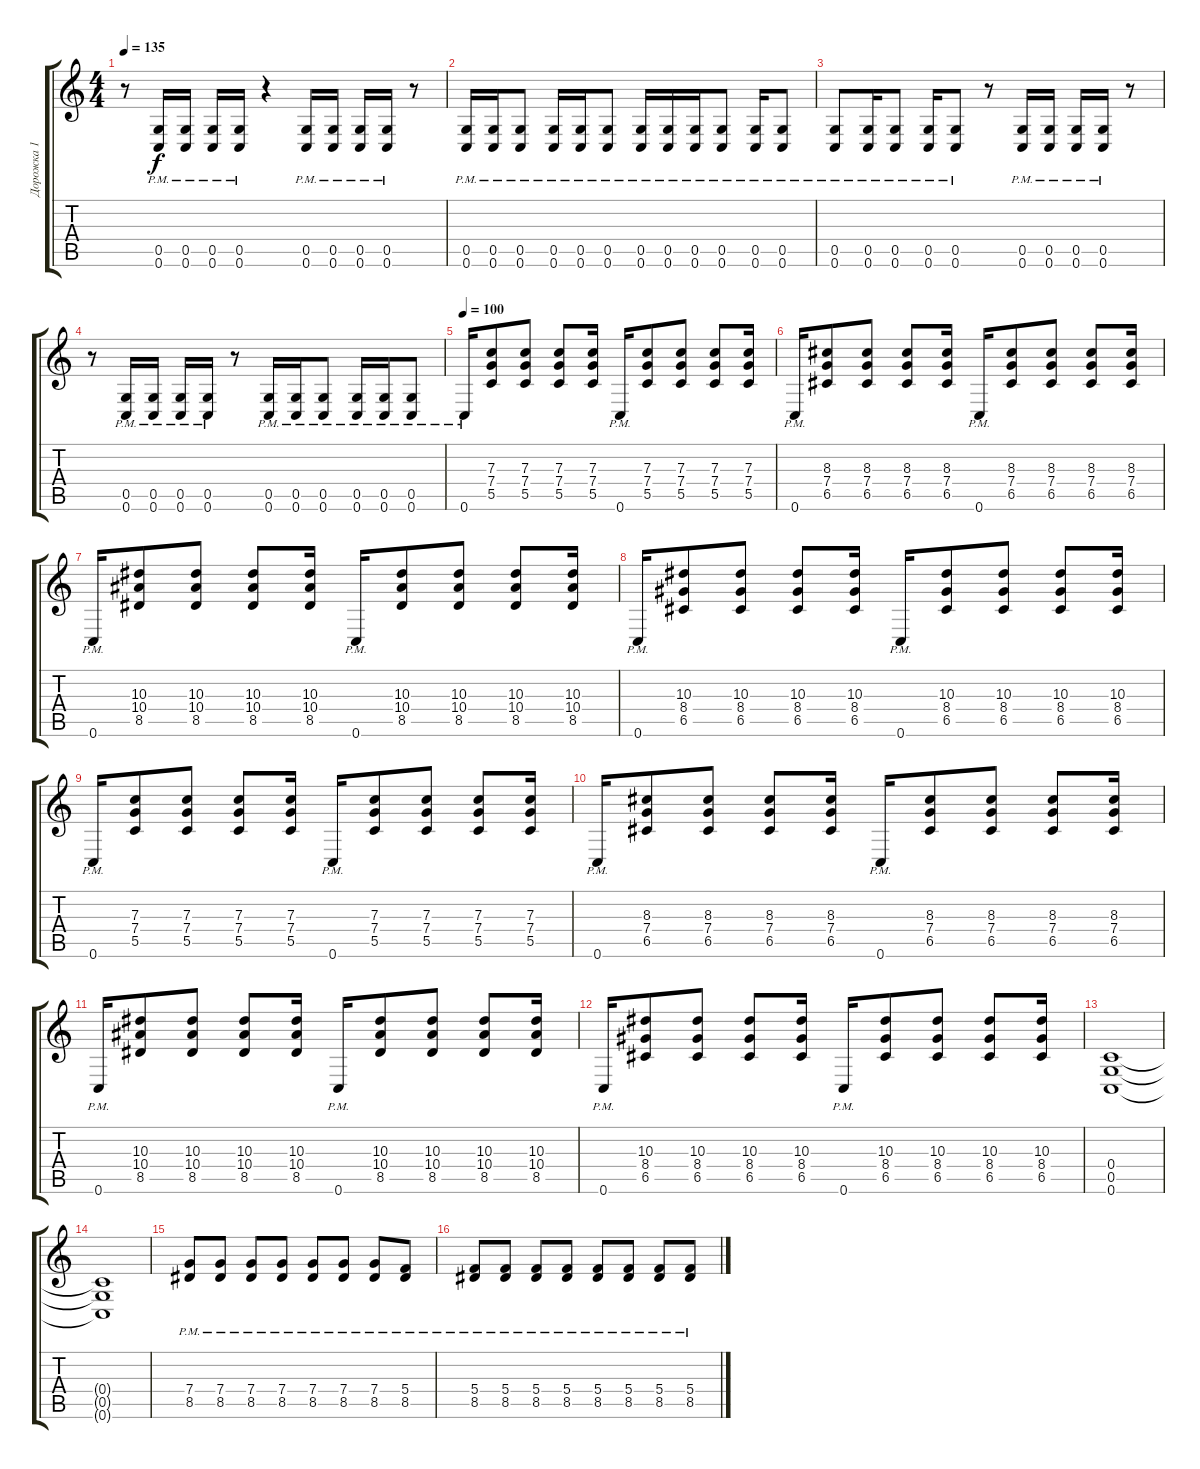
\track ("Дорожка 1" "Дорожка 1") {instrument distortionguitar}
\staff {score tabs}
\tuning (D4 A3 F3 C3 G2 C2) {hide}
\ts (4 4)
\tempo 135
\clef g2
\ks c
r.8{dy f} (0.5{pm} 0.6{pm}).16 (0.5{pm} 0.6{pm}).16 (0.5{pm} 0.6{pm}).16 (0.5{pm} 0.6{pm}).16 r.4 (0.5{pm} 0.6{pm}).16 (0.5{pm} 0.6{pm}).16 (0.5{pm} 0.6{pm}).16 (0.5{pm} 0.6{pm}).16 r.8 |
(0.5{pm} 0.6{pm}).16 (0.5{pm} 0.6{pm}).16 (0.5{pm} 0.6{pm}).8 (0.5{pm} 0.6{pm}).16 (0.5{pm} 0.6{pm}).16 (0.5{pm} 0.6{pm}).8 (0.5{pm} 0.6{pm}).16 (0.5{pm} 0.6{pm}).16 (0.5{pm} 0.6{pm}).16 (0.5{pm} 0.6{pm}).8 (0.5{pm} 0.6{pm}).16 (0.5{pm} 0.6{pm}).8 |
(0.5{pm} 0.6{pm}).8 (0.5{pm} 0.6{pm}).16 (0.5{pm} 0.6{pm}).8 (0.5{pm} 0.6{pm}).16 (0.5{pm} 0.6{pm}).8 r.8 (0.5{pm} 0.6{pm}).16 (0.5{pm} 0.6{pm}).16 (0.5{pm} 0.6{pm}).16 (0.5{pm} 0.6{pm}).16 r.8 |
r.8 (0.5{pm} 0.6{pm}).16 (0.5{pm} 0.6{pm}).16 (0.5{pm} 0.6{pm}).16 (0.5{pm} 0.6{pm}).16 r.8 (0.5{pm} 0.6{pm}).16 (0.5{pm} 0.6{pm}).16 (0.5{pm} 0.6{pm}).8 (0.5{pm} 0.6{pm}).16 (0.5{pm} 0.6{pm}).16 (0.5{pm} 0.6{pm}).8 |
\tempo 100
0.6{pm}.16 (7.3 7.4 5.5).8 (7.3 7.4 5.5).8 (7.3 7.4 5.5).8 (7.3 7.4 5.5).16 0.6{pm}.16 (7.3 7.4 5.5).8 (7.3 7.4 5.5).8 (7.3 7.4 5.5).8 (7.3 7.4 5.5).16 |
0.6{pm}.16 (8.3 7.4 6.5).8 (8.3 7.4 6.5).8 (8.3 7.4 6.5).8 (8.3 7.4 6.5).16 0.6{pm}.16 (8.3 7.4 6.5).8 (8.3 7.4 6.5).8 (8.3 7.4 6.5).8 (8.3 7.4 6.5).16 |
0.6{pm}.16 (10.3 10.4 8.5).8 (10.3 10.4 8.5).8 (10.3 10.4 8.5).8 (10.3 10.4 8.5).16 0.6{pm}.16 (10.3 10.4 8.5).8 (10.3 10.4 8.5).8 (10.3 10.4 8.5).8 (10.3 10.4 8.5).16 |
0.6{pm}.16 (10.3 8.4 6.5).8 (10.3 8.4 6.5).8 (10.3 8.4 6.5).8 (10.3 8.4 6.5).16 0.6{pm}.16 (10.3 8.4 6.5).8 (10.3 8.4 6.5).8 (10.3 8.4 6.5).8 (10.3 8.4 6.5).16 |
0.6{pm}.16 (7.3 7.4 5.5).8 (7.3 7.4 5.5).8 (7.3 7.4 5.5).8 (7.3 7.4 5.5).16 0.6{pm}.16 (7.3 7.4 5.5).8 (7.3 7.4 5.5).8 (7.3 7.4 5.5).8 (7.3 7.4 5.5).16 |
0.6{pm}.16 (8.3 7.4 6.5).8 (8.3 7.4 6.5).8 (8.3 7.4 6.5).8 (8.3 7.4 6.5).16 0.6{pm}.16 (8.3 7.4 6.5).8 (8.3 7.4 6.5).8 (8.3 7.4 6.5).8 (8.3 7.4 6.5).16 |
0.6{pm}.16 (10.3 10.4 8.5).8 (10.3 10.4 8.5).8 (10.3 10.4 8.5).8 (10.3 10.4 8.5).16 0.6{pm}.16 (10.3 10.4 8.5).8 (10.3 10.4 8.5).8 (10.3 10.4 8.5).8 (10.3 10.4 8.5).16 |
0.6{pm}.16 (10.3 8.4 6.5).8 (10.3 8.4 6.5).8 (10.3 8.4 6.5).8 (10.3 8.4 6.5).16 0.6{pm}.16 (10.3 8.4 6.5).8 (10.3 8.4 6.5).8 (10.3 8.4 6.5).8 (10.3 8.4 6.5).16 |
(0.4 0.5 0.6).1 |
(0.4{t} 0.5{t} 0.6{t}).1 |
(7.4{pm} 8.5{pm}).8 (7.4{pm} 8.5{pm}).8 (7.4{pm} 8.5{pm}).8 (7.4{pm} 8.5{pm}).8 (7.4{pm} 8.5{pm}).8 (7.4{pm} 8.5{pm}).8 (7.4{pm} 8.5{pm}).8 (5.4{pm} 8.5{pm}).8 |
(5.4{pm} 8.5{pm}).8 (5.4{pm} 8.5{pm}).8 (5.4{pm} 8.5{pm}).8 (5.4{pm} 8.5{pm}).8 (5.4{pm} 8.5{pm}).8 (5.4{pm} 8.5{pm}).8 (5.4{pm} 8.5{pm}).8 (5.4{pm} 8.5{pm}).8
